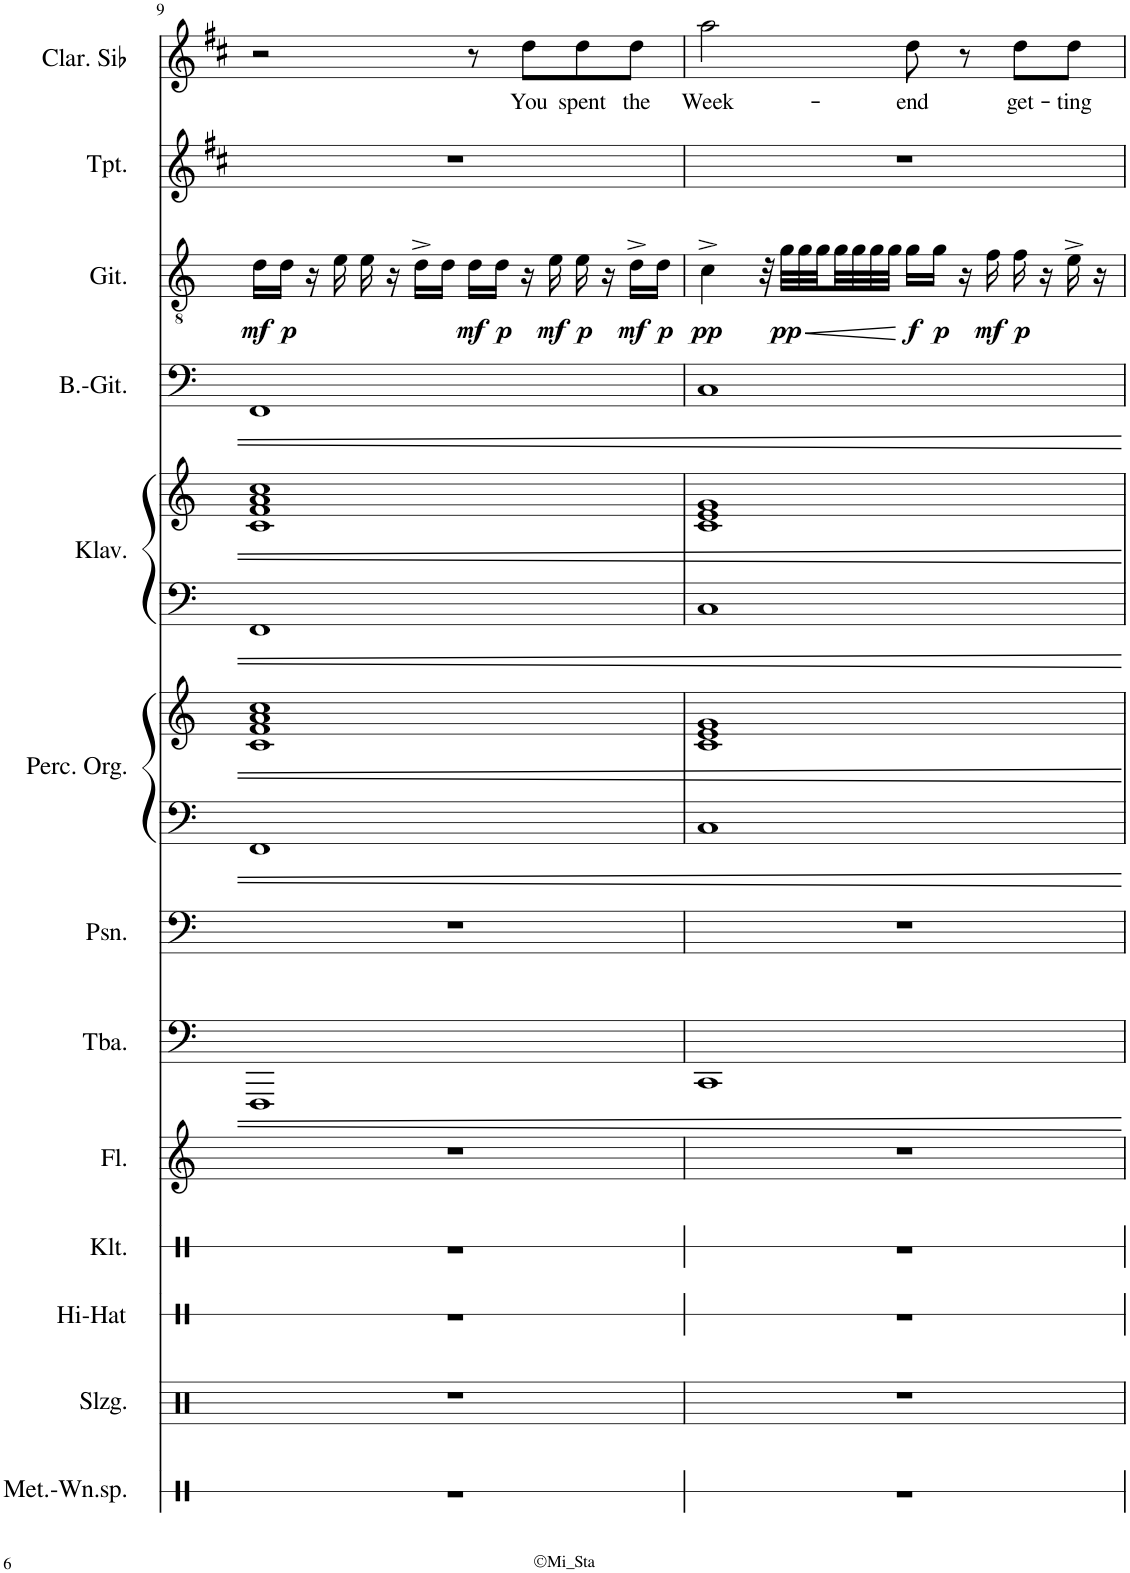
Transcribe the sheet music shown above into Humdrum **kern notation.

**kern	**kern	**kern	**kern	**kern	**kern	**kern	**kern	**kern	**kern	**kern	**kern	**kern	**dynam	**kern	**kern	**text
*part13	*part12	*part11	*part10	*part9	*part8	*part7	*part6	*part6	*part5	*part5	*part4	*part3	*part3	*part2	*part1	*part1
*staff15	*staff14	*staff13	*staff12	*staff11	*staff10	*staff9	*staff8	*staff7	*staff6	*staff5	*staff4	*staff3	*staff3	*staff2	*staff1	*staff1
*I"Metall-Windspiel	*I"Schlagzeug	*I"Hi-Hat	*I"Klatschen	*I"Flöte	*I"Tuba	*I"Posaune	*I"Percussive Organ	*	*I"Klavier	*	*I"Bass Gitarre	*I"Akustische Gitarre	*	*I"Trompete	*I"Clarinette en Sib	*
*I'Met.-Wn.sp.	*I'Slzg.	*I'Hi-Hat	*I'Klt.	*I'Fl.	*I'Tba.	*I'Psn.	*I'Perc. Org.	*	*I'Klav.	*	*I'B.-Git.	*I'Git.	*	*I'Tpt.	*I'Clar. Sib	*
!!LO:PB:g=z
*clefX	*clefX	*clefX	*clefX	*clefG2	*clefF4	*clefF4	*clefF4	*clefG2	*clefF4	*clefG2	*clefF4	*clefGv2	*	*clefG2	*clefG2	*
*	*	*	*	*	*	*	*	*	*	*	*Trd7c12	*	*	*Trd1c2	*Trd1c2	*
*k[]	*k[]	*k[]	*k[]	*k[]	*k[]	*k[]	*k[]	*k[]	*k[]	*k[]	*k[]	*k[]	*	*k[f#c#]	*k[f#c#]	*
*M4/4	*M4/4	*M4/4	*M4/4	*M4/4	*M4/4	*M4/4	*M4/4	*M4/4	*M4/4	*M4/4	*M4/4	*M4/4	*	*M4/4	*M4/4	*
=9	=9	=9	=9	=9	=9	=9	=9	=9	=9	=9	=9	=9	=9	=9	=9	=9
!	!	!	!	!	!	!	!	!	!	!	!	!	!LO:DY:b	!	!	!
1r	1r	1r	1r	1r	1FFF	1r	1FF	1c 1f 1a 1cc	1FF	1c 1f 1a 1cc	1FF	16d\LL	mf	1r	2r	.
!	!	!	!	!	!	!	!	!	!	!	!	!	!LO:DY:b	!	!	!
.	.	.	.	.	.	.	.	.	.	.	.	16d\JJ	p	.	.	.
.	.	.	.	.	.	.	.	.	.	.	.	16r	.	.	.	.
.	.	.	.	.	.	.	.	.	.	.	.	16e\	.	.	.	.
.	.	.	.	.	.	.	.	.	.	.	.	16e\	.	.	.	.
.	.	.	.	.	.	.	.	.	.	.	.	16r	.	.	.	.
.	.	.	.	.	.	.	.	.	.	.	.	16d^\LL	.	.	.	.
.	.	.	.	.	.	.	.	.	.	.	.	16d\JJ	.	.	.	.
!	!	!	!	!	!	!	!	!	!	!	!	!	!LO:DY:b	!	!	!
.	.	.	.	.	.	.	.	.	.	.	.	16d\LL	mf	.	8r	.
!	!	!	!	!	!	!	!	!	!	!	!	!	!LO:DY:b	!	!	!
.	.	.	.	.	.	.	.	.	.	.	.	16d\JJ	p	.	.	.
!	!	!	!	!	!	!	!	!	!	!	!	!	!	!	!	!LO:LY:b
.	.	.	.	.	.	.	.	.	.	.	.	16r	.	.	8dd\L	You
!	!	!	!	!	!	!	!	!	!	!	!	!	!LO:DY:b	!	!	!
.	.	.	.	.	.	.	.	.	.	.	.	16e\	mf	.	.	.
!	!	!	!	!	!	!	!	!	!	!	!	!	!LO:DY:b	!	!	!LO:LY:b
.	.	.	.	.	.	.	.	.	.	.	.	16e\	p	.	8dd\	spent
.	.	.	.	.	.	.	.	.	.	.	.	16r	.	.	.	.
!	!	!	!	!	!	!	!	!	!	!	!	!	!LO:DY:b	!	!	!LO:LY:b
.	.	.	.	.	.	.	.	.	.	.	.	16d^\LL	mf	.	8dd\J	the
!	!	!	!	!	!	!	!	!	!	!	!	!	!LO:DY:b	!	!	!
.	.	.	.	.	.	.	.	.	.	.	.	16d\JJ	p	.	.	.
=10	=10	=10	=10	=10	=10	=10	=10	=10	=10	=10	=10	=10	=10	=10	=10	=10
!	!	!	!	!	!	!	!	!	!	!	!	!	!LO:DY:b	!	!	!LO:LY:b
1r	1r	1r	1r	1r	1CC	1r	1C	1c 1e 1g	1C	1c 1e 1g	1C	4c^\	pp	1r	2aa\	Week-
.	.	.	.	.	.	.	.	.	.	.	.	32r	.	.	.	.
!	!	!	!	!	!	!	!	!	!	!	!	!	!LO:HP:b	!	!	!
!	!	!	!	!	!	!	!	!	!	!	!	!	!LO:DY:n=1:b	!	!	!
.	.	.	.	.	.	.	.	.	.	.	.	32g\LLL	< pp	.	.	.
.	.	.	.	.	.	.	.	.	.	.	.	32g\	.	.	.	.
.	.	.	.	.	.	.	.	.	.	.	.	32g\	.	.	.	.
.	.	.	.	.	.	.	.	.	.	.	.	32g\	.	.	.	.
.	.	.	.	.	.	.	.	.	.	.	.	32g\	.	.	.	.
.	.	.	.	.	.	.	.	.	.	.	.	32g\	.	.	.	.
.	.	.	.	.	.	.	.	.	.	.	.	32g\JJJ	.	.	.	.
!	!	!	!	!	!	!	!	!	!	!	!	!	!LO:DY:n=2:b	!	!	!LO:LY:b
.	.	.	.	.	.	.	.	.	.	.	.	16g\LL	[ f	.	8dd\	-end
!	!	!	!	!	!	!	!	!	!	!	!	!	!LO:DY:n=3:b	!	!	!
.	.	.	.	.	.	.	.	.	.	.	.	16g\JJ	p	.	.	.
.	.	.	.	.	.	.	.	.	.	.	.	16r	.	.	8r	.
!	!	!	!	!	!	!	!	!	!	!	!	!	!LO:DY:n=4:b	!	!	!
.	.	.	.	.	.	.	.	.	.	.	.	16f\	mf	.	.	.
!	!	!	!	!	!	!	!	!	!	!	!	!	!LO:DY:n=5:b	!	!	!LO:LY:b
.	.	.	.	.	.	.	.	.	.	.	.	16f\	p	.	8dd\L	get-
.	.	.	.	.	.	.	.	.	.	.	.	16r	.	.	.	.
!	!	!	!	!	!	!	!	!	!	!	!	!	!	!	!	!LO:LY:b
.	.	.	.	.	.	.	.	.	.	.	.	16e^\	.	.	8dd\J	-ting
.	.	.	.	.	.	.	.	.	.	.	.	16r	.	.	.	.
=	=	=	=	=	=	=	=	=	=	=	=	=	=	=	=	=
*-	*-	*-	*-	*-	*-	*-	*-	*-	*-	*-	*-	*-	*-	*-	*-	*-
